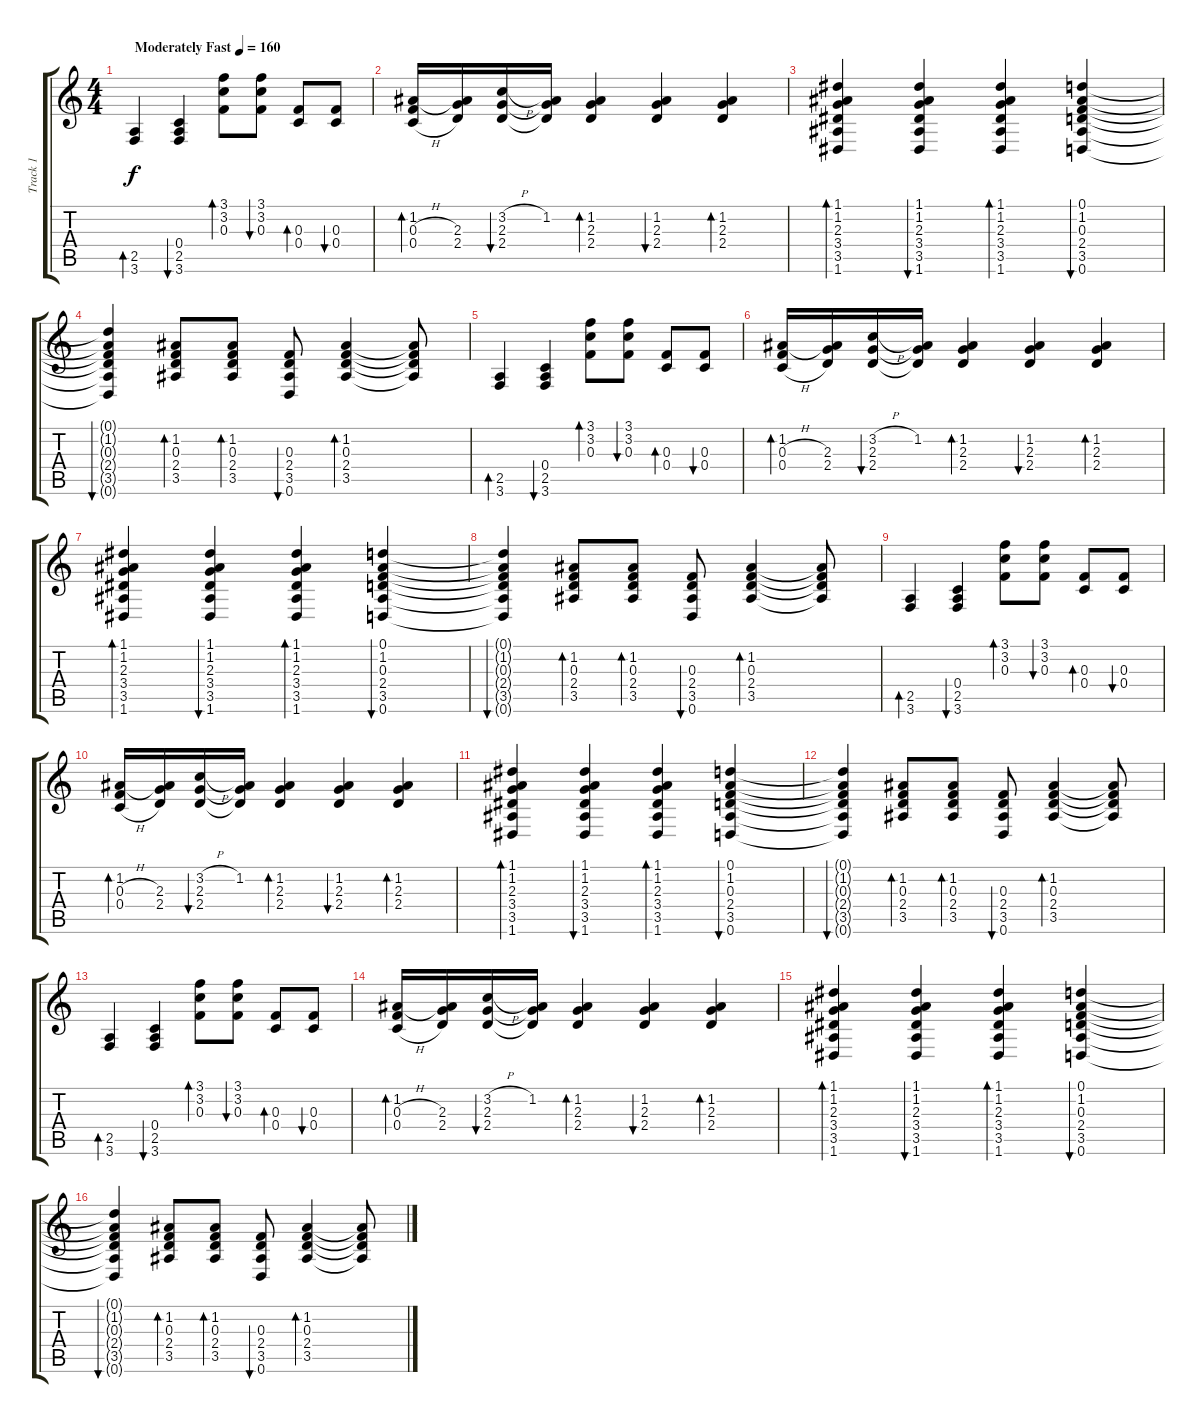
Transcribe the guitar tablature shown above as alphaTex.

\track ("Track 1" "Track 1") {instrument acousticguitarsteel}
\staff {score tabs}
\tuning (D4 A3 F3 C3 G2 D2) {hide}
\ts (4 4)
\tempo (160 "Moderately Fast")
\clef g2
\ks c
(2.5 3.6).4{bd 30 dy f instrument acousticguitarsteel} (0.4 2.5 3.6).4{bu 30} (3.1 3.2 0.3).8{bd 30} (3.1 3.2 0.3).8{bu 30} (0.3 0.4).8{bd 30} (0.3 0.4).8{bu 30} |
(1.2 0.3{h} 0.4{h}).16{bd 30} (1.2{t} 2.3 2.4).16 (3.2{h} 2.3 2.4).16{bu 30} (1.2 2.3{t} 2.4{t}).16 (1.2 2.3 2.4).4{bd 30} (1.2 2.3 2.4).4{bu 30} (1.2 2.3 2.4).4{bd 30} |
(1.1 1.2 2.3 3.4 3.5 1.6).4{bd 30} (1.1 1.2 2.3 3.4 3.5 1.6).4{bu 30} (1.1 1.2 2.3 3.4 3.5 1.6).4{bd 30} (0.1 1.2 0.3 2.4 3.5 0.6).4{bu 30} |
(0.1{t} 1.2{t} 0.3{t} 2.4{t} 3.5{t} 0.6{t}).4{bu 30} (1.2 0.3 2.4 3.5).8{bd 30} (1.2 0.3 2.4 3.5).8{bd 30} (0.3 2.4 3.5 0.6).8{bu 30} (1.2 0.3 2.4 3.5).4{bd 30} (1.2{t} 0.3{t} 2.4{t} 3.5{t}).8 |
(2.5 3.6).4{bd 30} (0.4 2.5 3.6).4{bu 30} (3.1 3.2 0.3).8{bd 30} (3.1 3.2 0.3).8{bu 30} (0.3 0.4).8{bd 30} (0.3 0.4).8{bu 30} |
(1.2 0.3{h} 0.4{h}).16{bd 30} (1.2{t} 2.3 2.4).16 (3.2{h} 2.3 2.4).16{bu 30} (1.2 2.3{t} 2.4{t}).16 (1.2 2.3 2.4).4{bd 30} (1.2 2.3 2.4).4{bu 30} (1.2 2.3 2.4).4{bd 30} |
(1.1 1.2 2.3 3.4 3.5 1.6).4{bd 30} (1.1 1.2 2.3 3.4 3.5 1.6).4{bu 30} (1.1 1.2 2.3 3.4 3.5 1.6).4{bd 30} (0.1 1.2 0.3 2.4 3.5 0.6).4{bu 30} |
(0.1{t} 1.2{t} 0.3{t} 2.4{t} 3.5{t} 0.6{t}).4{bu 30} (1.2 0.3 2.4 3.5).8{bd 30} (1.2 0.3 2.4 3.5).8{bd 30} (0.3 2.4 3.5 0.6).8{bu 30} (1.2 0.3 2.4 3.5).4{bd 30} (1.2{t} 0.3{t} 2.4{t} 3.5{t}).8 |
(2.5 3.6).4{bd 30} (0.4 2.5 3.6).4{bu 30} (3.1 3.2 0.3).8{bd 30} (3.1 3.2 0.3).8{bu 30} (0.3 0.4).8{bd 30} (0.3 0.4).8{bu 30} |
(1.2 0.3{h} 0.4{h}).16{bd 30} (1.2{t} 2.3 2.4).16 (3.2{h} 2.3 2.4).16{bu 30} (1.2 2.3{t} 2.4{t}).16 (1.2 2.3 2.4).4{bd 30} (1.2 2.3 2.4).4{bu 30} (1.2 2.3 2.4).4{bd 30} |
(1.1 1.2 2.3 3.4 3.5 1.6).4{bd 30} (1.1 1.2 2.3 3.4 3.5 1.6).4{bu 30} (1.1 1.2 2.3 3.4 3.5 1.6).4{bd 30} (0.1 1.2 0.3 2.4 3.5 0.6).4{bu 30} |
(0.1{t} 1.2{t} 0.3{t} 2.4{t} 3.5{t} 0.6{t}).4{bu 30} (1.2 0.3 2.4 3.5).8{bd 30} (1.2 0.3 2.4 3.5).8{bd 30} (0.3 2.4 3.5 0.6).8{bu 30} (1.2 0.3 2.4 3.5).4{bd 30} (1.2{t} 0.3{t} 2.4{t} 3.5{t}).8 |
(2.5 3.6).4{bd 30} (0.4 2.5 3.6).4{bu 30} (3.1 3.2 0.3).8{bd 30} (3.1 3.2 0.3).8{bu 30} (0.3 0.4).8{bd 30} (0.3 0.4).8{bu 30} |
(1.2 0.3{h} 0.4{h}).16{bd 30} (1.2{t} 2.3 2.4).16 (3.2{h} 2.3 2.4).16{bu 30} (1.2 2.3{t} 2.4{t}).16 (1.2 2.3 2.4).4{bd 30} (1.2 2.3 2.4).4{bu 30} (1.2 2.3 2.4).4{bd 30} |
(1.1 1.2 2.3 3.4 3.5 1.6).4{bd 30} (1.1 1.2 2.3 3.4 3.5 1.6).4{bu 30} (1.1 1.2 2.3 3.4 3.5 1.6).4{bd 30} (0.1 1.2 0.3 2.4 3.5 0.6).4{bu 30} |
(0.1{t} 1.2{t} 0.3{t} 2.4{t} 3.5{t} 0.6{t}).4{bu 30} (1.2 0.3 2.4 3.5).8{bd 30} (1.2 0.3 2.4 3.5).8{bd 30} (0.3 2.4 3.5 0.6).8{bu 30} (1.2 0.3 2.4 3.5).4{bd 30} (1.2{t} 0.3{t} 2.4{t} 3.5{t}).8
